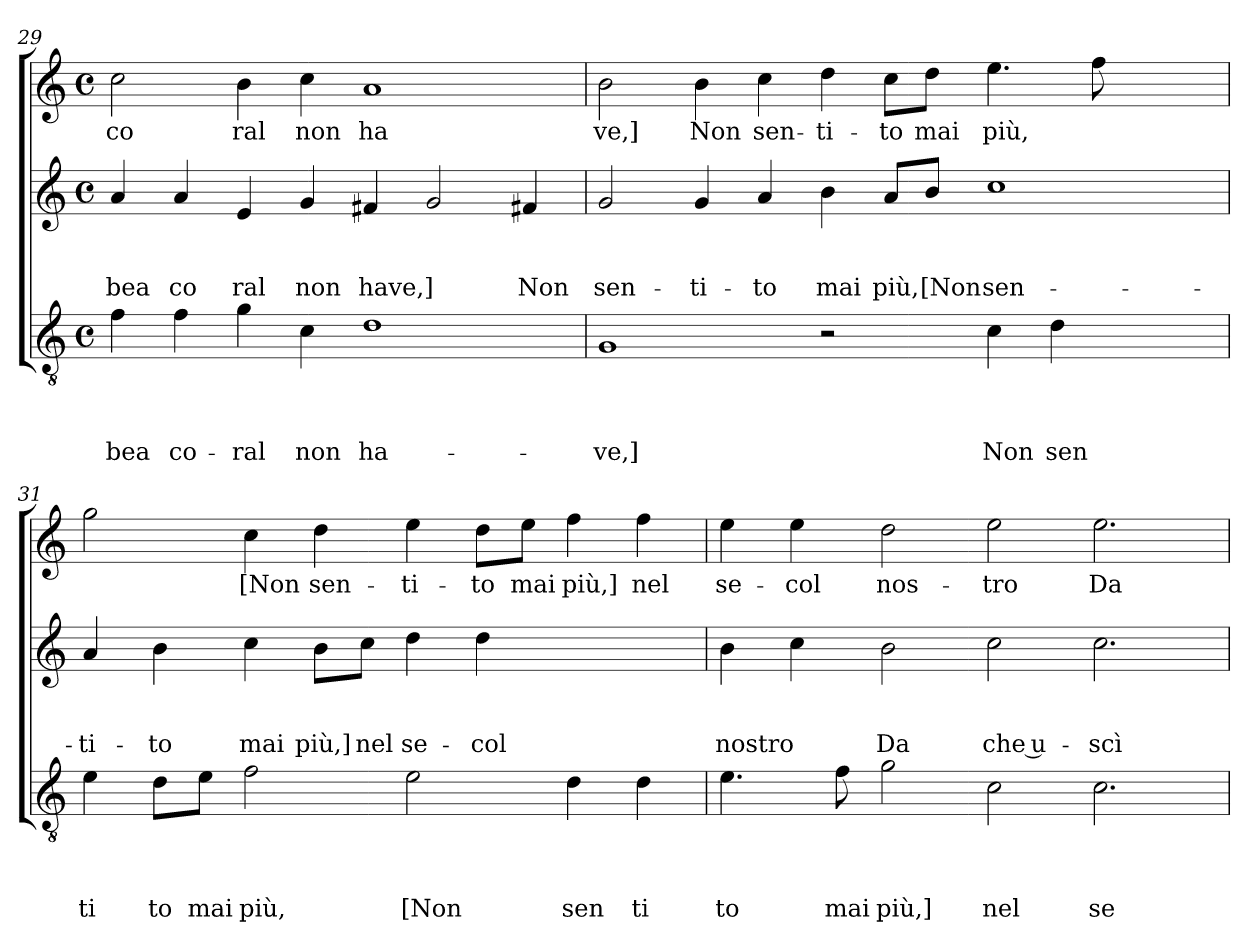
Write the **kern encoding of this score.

**kern	**text	**text	**text	**text	**kern	**text	**text	**text	**kern	**text
*part3	*part3	*part3	*part3	*part3	*part2	*part2	*part2	*part2	*part1	*part1
*staff3	*staff3	*staff3	*staff3	*staff3	*staff2	*staff2	*staff2	*staff2	*staff1	*staff1
*clefGv2	*	*	*	*	*clefG2	*	*	*	*clefG2	*
*k[]	*	*	*	*	*k[]	*	*	*	*k[]	*
*C:	*	*	*	*	*C:	*	*	*	*C:	*
*M4/4	*	*	*	*	*M4/4	*	*	*	*M4/4	*
*met(c)	*	*	*	*	*met(c)	*	*	*	*met(c)	*
=29	=29	=29	=29	=29	=29	=29	=29	=29	=29	=29
!	!	!	!	!LO:LY:b	!	!	!	!LO:LY:b	!	!LO:LY:b
4f\	.	.	.	-bea	4a/	.	.	bea	2cc\	co
!	!	!	!	!LO:LY:b	!	!	!	!LO:LY:b	!	!
4f\	.	.	.	co-	4a/	.	.	co	.	.
!	!	!	!	!LO:LY:b	!	!	!	!LO:LY:b	!	!LO:LY:b
4g\	.	.	.	-ral	4e/	.	.	ral	4b\	ral
!	!	!	!	!LO:LY:b	!	!	!	!LO:LY:b	!	!LO:LY:b
4c\	.	.	.	non	4g/	.	.	non	4cc\	non
!	!	!	!	!LO:LY:b	!	!	!	!LO:LY:b	!	!LO:LY:b
1d	.	.	.	ha-	4f#X/	.	.	have,]	1a	ha
.	.	.	.	.	2g/	.	.	.	.	.
!	!	!	!	!	!	!	!	!LO:LY:b	!	!
.	.	.	.	.	4f#X/	.	.	Non	.	.
!!LO:LB:g=z
=30	=30	=30	=30	=30	=30	=30	=30	=30	=30	=30
!	!	!	!	!LO:LY:b	!	!	!	!LO:LY:b	!	!LO:LY:b
1G	.	.	.	-ve,]	2g/	.	.	sen-	2b\	ve,]
!	!	!	!	!	!	!	!	!LO:LY:b	!	!LO:LY:b
.	.	.	.	.	4g/	.	.	-ti-	4b\	Non
!	!	!	!	!	!	!	!	!LO:LY:b	!	!LO:LY:b
.	.	.	.	.	4a/	.	.	-to	4cc\	sen-
!	!	!	!	!	!	!	!	!LO:LY:b	!	!LO:LY:b
2r	.	.	.	.	4b\	.	.	mai	4dd\	-ti-
!	!	!	!	!	!	!	!	!LO:LY:b	!	!LO:LY:b
.	.	.	.	.	8a/L	.	.	più,	8cc\L	-to
!	!	!	!	!	!	!	!	!LO:LY:b	!	!LO:LY:b
.	.	.	.	.	8b/J	.	.	[Non	8dd\J	mai
!	!	!	!	!LO:LY:b	!	!	!	!LO:LY:b	!	!LO:LY:b
4c\	.	.	.	Non	1cc	.	.	sen-	4.ee\	più,
!	!	!	!	!LO:LY:b	!	!	!	!	!	!
4d\	.	.	.	sen	.	.	.	.	.	.
.	.	.	.	.	.	.	.	.	8ff\	.
2ryy	.	.	.	.	.	.	.	.	2ryy	.
=31	=31	=31	=31	=31	=31	=31	=31	=31	=31	=31
!	!	!	!	!LO:LY:b	!	!	!	!LO:LY:b	!	!
4e\	.	.	.	ti	4a/	.	.	-ti-	2gg\	.
!	!	!	!	!LO:LY:b	!	!	!	!LO:LY:b	!	!
8d\L	.	.	.	to	4b\	.	.	-to	.	.
!	!	!	!	!LO:LY:b	!	!	!	!	!	!
8e\J	.	.	.	mai	.	.	.	.	.	.
!	!	!	!	!LO:LY:b	!	!	!	!LO:LY:b	!	!LO:LY:b
2f\	.	.	.	più,	4cc\	.	.	mai	4cc\	[Non
!	!	!	!	!	!	!	!	!LO:LY:b	!	!LO:LY:b
.	.	.	.	.	8b\L	.	.	più,]	4dd\	sen-
!	!	!	!	!	!	!	!	!LO:LY:b	!	!
.	.	.	.	.	8cc\J	.	.	nel	.	.
!	!	!	!	!LO:LY:b	!	!	!	!LO:LY:b	!	!LO:LY:b
2e\	.	.	.	[Non	4dd\	.	.	se-	4ee\	-ti-
!	!	!	!	!	!	!	!	!LO:LY:b	!	!LO:LY:b
.	.	.	.	.	4dd\	.	.	-col	8dd\L	-to
!	!	!	!	!	!	!	!	!	!	!LO:LY:b
.	.	.	.	.	.	.	.	.	8ee\J	mai
!	!	!	!	!LO:LY:b	!	!	!	!	!	!LO:LY:b
4d\	.	.	.	sen	2ryy	.	.	.	4ff\	più,]
!	!	!	!	!LO:LY:b	!	!	!	!	!	!LO:LY:b
4d\	.	.	.	ti	.	.	.	.	4ff\	nel
!!LO:LB:g=z
=32	=32	=32	=32	=32	=32	=32	=32	=32	=32	=32
!	!	!	!	!LO:LY:b	!	!	!	!LO:LY:b	!	!LO:LY:b
4.e\	.	.	.	to	4b\	.	.	nostro	4ee\	se-
!	!	!	!	!	!	!	!	!	!	!LO:LY:b
.	.	.	.	.	4cc\	.	.	.	4ee\	-col
!	!	!	!	!LO:LY:b	!	!	!	!	!	!
8f\	.	.	.	mai	.	.	.	.	.	.
!	!	!	!	!LO:LY:b	!	!	!	!LO:LY:b	!	!LO:LY:b
2g\	.	.	.	più,]	2b\	.	.	Da	2dd\	nos-
!	!	!	!	!LO:LY:b	!	!	!	!LO:LY:b:rj	!	!LO:LY:b
2c\	.	.	.	nel	2cc\	.	.	che u-	2ee\	-tro
!	!	!	!	!LO:LY:b	!	!	!	!LO:LY:b	!	!LO:LY:b
2.c\	.	.	.	se	2.cc\	.	.	-scì	2.ee\	Da
=	=	=	=	=	=	=	=	=	=	=
*-	*-	*-	*-	*-	*-	*-	*-	*-	*-	*-
